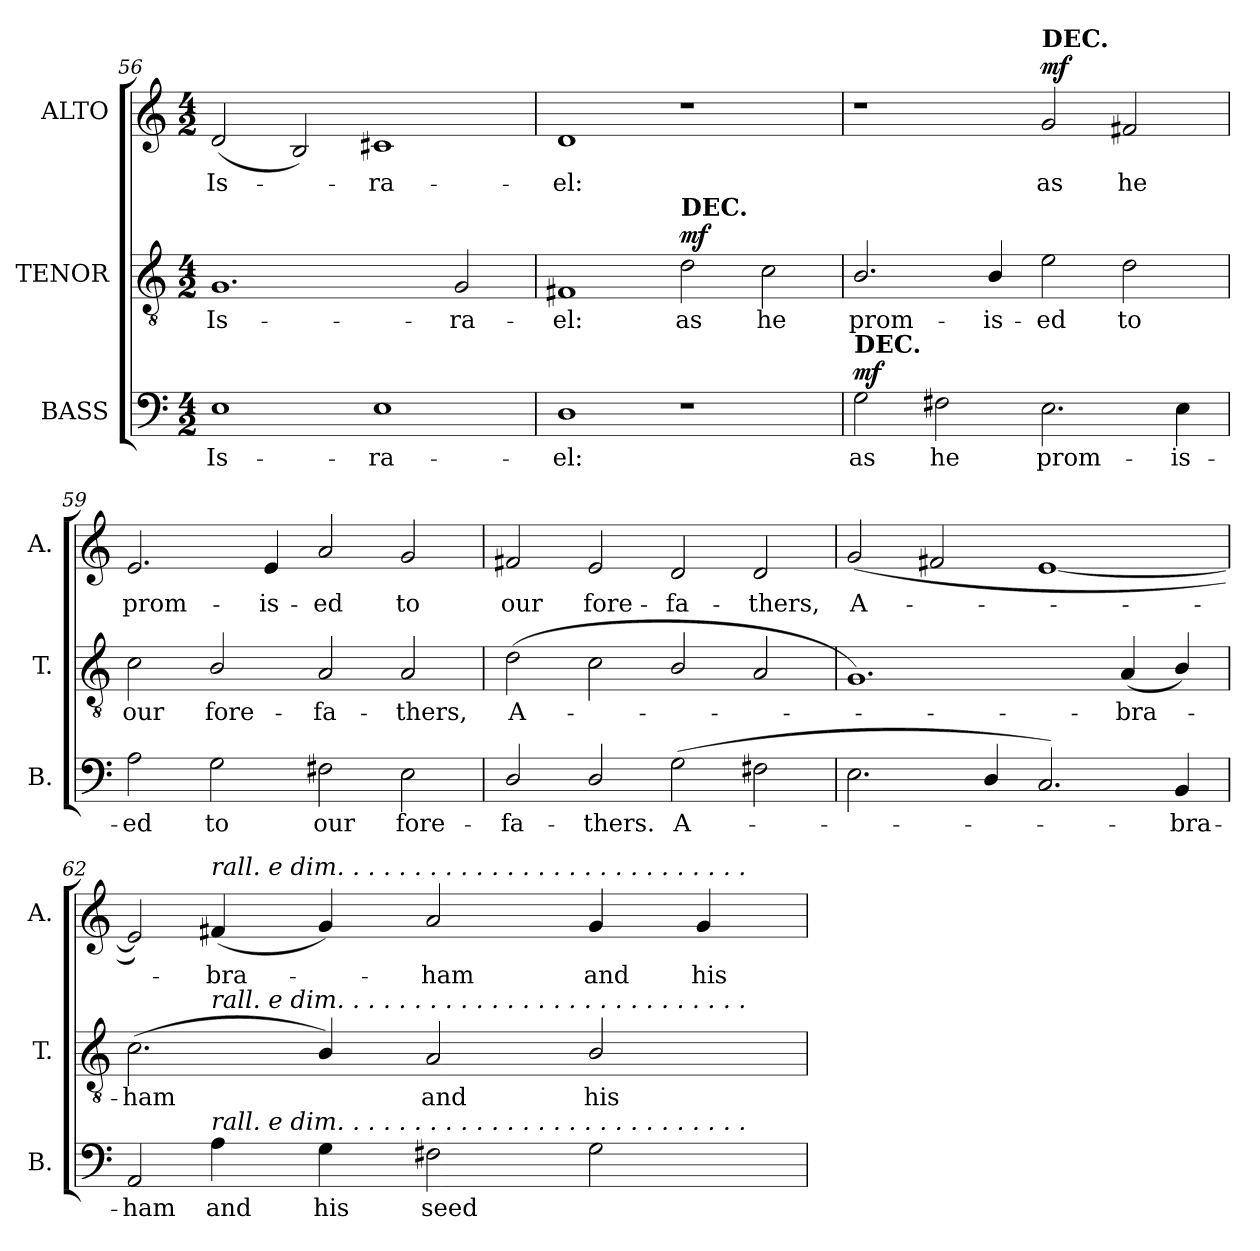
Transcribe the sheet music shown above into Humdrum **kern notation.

**kern	**text	**dynam	**kern	**text	**dynam	**kern	**text	**dynam
*part3	*part3	*part3	*part2	*part2	*part2	*part1	*part1	*part1
*staff3	*staff3	*staff3	*staff2	*staff2	*staff2	*staff1	*staff1	*staff1
*I"BASS	*	*	*I"TENOR	*	*	*I"ALTO	*	*
*I'B.	*	*	*I'T.	*	*	*I'A.	*	*
*clefF4	*	*	*clefGv2	*	*	*clefG2	*	*
*	*	*	*ITrd7c12	*	*	*	*	*
*k[]	*	*	*k[]	*	*	*k[]	*	*
*C:	*	*	*C:	*	*	*C:	*	*
*M4/2	*	*	*M4/2	*	*	*M4/2	*	*
=56	=56	=56	=56	=56	=56	=56	=56	=56
!	!LO:LY:b:color=#000000	!	!	!	!	!	!	!
!	!	!	!	!LO:LY:b:color=#000000	!	!	!	!
!	!	!	!	!	!	!	!LO:LY:b:color=#000000	!
1Ei	Is-	.	1.GGi	Is-	.	(2di/	Is-	.
.	.	.	.	.	.	2Bi/)	.	.
!	!LO:LY:b:color=#000000	!	!	!	!	!	!	!
!	!	!	!	!	!	!	!LO:LY:b:color=#000000	!
1Ei	-ra-	.	.	.	.	1c#Xi	-ra-	.
!	!	!	!	!LO:LY:b:color=#000000	!	!	!	!
.	.	.	2GGi/	-ra-	.	.	.	.
!!LO:LB:g=z
=57	=57	=57	=57	=57	=57	=57	=57	=57
!	!LO:LY:b:color=#000000	!	!	!	!	!	!	!
!	!	!	!	!LO:LY:b:color=#000000	!	!	!	!
!	!	!	!	!	!	!	!LO:LY:b:color=#000000	!
1Di	-el:	.	1FF#i	-el:	.	1di	-el:	.
!	!	!	!LO:TX:a:B:t=DEC.	!	!	!	!	!
!	!	!	!	!LO:LY:b:color=#000000	!	!	!	!
1r	.	.	2Di\	as	mf	1r	.	.
!	!	!	!	!LO:LY:b:color=#000000	!	!	!	!
.	.	.	2Ci\	he	.	.	.	.
=58	=58	=58	=58	=58	=58	=58	=58	=58
!	!LO:LY:b:color=#000000	!	!	!	!	!	!	!
!LO:TX:a:B:t=DEC.	!	!	!	!	!	!	!	!
!	!	!	!	!LO:LY:b:color=#000000	!	!	!	!
2Gi\	as	mf	2.BBi/	prom-	.	1r	.	.
!	!LO:LY:b:color=#000000	!	!	!	!	!	!	!
2F#i\	he	.	.	.	.	.	.	.
!	!	!	!	!LO:LY:b:color=#000000	!	!	!	!
.	.	.	4BBi/	-is-	.	.	.	.
!	!LO:LY:b:color=#000000	!	!	!	!	!	!	!
!	!	!	!	!LO:LY:b:color=#000000	!	!	!	!
!	!	!	!	!	!	!LO:TX:a:B:t=DEC.	!	!
!	!	!	!	!	!	!	!LO:LY:b:color=#000000	!
2.Ei\	prom-	.	2Ei\	-ed	.	2gi/	as	mf
!	!	!	!	!LO:LY:b:color=#000000	!	!	!	!
!	!	!	!	!	!	!	!LO:LY:b:color=#000000	!
.	.	.	2Di\	to	.	2f#i/	he	.
!	!LO:LY:b:color=#000000	!	!	!	!	!	!	!
4Ei\	-is-	.	.	.	.	.	.	.
=59	=59	=59	=59	=59	=59	=59	=59	=59
!	!LO:LY:b:color=#000000	!	!	!	!	!	!	!
!	!	!	!	!LO:LY:b:color=#000000	!	!	!	!
!	!	!	!	!	!	!	!LO:LY:b:color=#000000	!
2Ai\	-ed	.	2Ci\	our	.	2.ei/	prom-	.
!	!LO:LY:b:color=#000000	!	!	!	!	!	!	!
!	!	!	!	!LO:LY:b:color=#000000	!	!	!	!
2Gi\	to	.	2BBi/	fore-	.	.	.	.
!	!	!	!	!	!	!	!LO:LY:b:color=#000000	!
.	.	.	.	.	.	4ei/	-is-	.
!	!LO:LY:b:color=#000000	!	!	!	!	!	!	!
!	!	!	!	!LO:LY:b:color=#000000	!	!	!	!
!	!	!	!	!	!	!	!LO:LY:b:color=#000000	!
2F#i\	our	.	2AAi/	-fa-	.	2ai/	-ed	.
!	!LO:LY:b:color=#000000	!	!	!	!	!	!	!
!	!	!	!	!LO:LY:b:color=#000000	!	!	!	!
!	!	!	!	!	!	!	!LO:LY:b:color=#000000	!
2Ei\	fore-	.	2AAi/	-thers,	.	2gi/	to	.
=60	=60	=60	=60	=60	=60	=60	=60	=60
!	!LO:LY:b:color=#000000	!	!	!	!	!	!	!
!	!	!	!	!LO:LY:b:color=#000000	!	!	!	!
!	!	!	!	!	!	!	!LO:LY:b:color=#000000	!
2Di/	-fa-	.	(2Di\	A-	.	2f#i/	our	.
!	!LO:LY:b:color=#000000	!	!	!	!	!	!	!
!	!	!	!	!	!	!	!LO:LY:b:color=#000000	!
2Di/	-thers.	.	2Ci\	.	.	2ei/	fore-	.
!	!LO:LY:b:color=#000000	!	!	!	!	!	!	!
!	!	!	!	!	!	!	!LO:LY:b:color=#000000	!
(2Gi\	A-	.	2BBi/	.	.	2di/	-fa-	.
!	!	!	!	!	!	!	!LO:LY:b:color=#000000	!
2F#i\	.	.	2AAi/	.	.	2di/	-thers,	.
!!LO:LB:g=z
=61	=61	=61	=61	=61	=61	=61	=61	=61
!	!	!	!	!	!	!	!LO:LY:b:color=#000000	!
2.Ei\	.	.	1.GGi)	.	.	(2gi/	A-	.
.	.	.	.	.	.	2f#i/	.	.
4Di/	.	.	.	.	.	.	.	.
2.Ci/)	.	.	.	.	.	[1ei	.	.
!	!	!	!	!LO:LY:b:color=#000000	!	!	!	!
.	.	.	(4AAi/	-bra-	.	.	.	.
!	!LO:LY:b:color=#000000	!	!	!	!	!	!	!
4BBi/	-bra-	.	4BBi/)	.	.	.	.	.
=62	=62	=62	=62	=62	=62	=62	=62	=62
!	!LO:LY:b:color=#000000	!	!	!	!	!	!	!
!	!	!	!	!LO:LY:b:color=#000000	!	!	!	!
*	*	*	*^	*	*	*	*	*
2AAi/	-ham	.	(2.Ci\	2ryy	-ham	.	2ei/])	.	.
!	!LO:LY:b:color=#000000	!	!	!	!	!	!	!	!
!	!	!	!	!	!	!	!LO:TX:a:i:t=rall. e dim.  .  .  .  .  .  .  .  .  .  .  .  .  .  .  .  .  .  .  .  .  .  .  .  .  .   .	!	!
!	!	!	!	!LO:TX:a:i:t=rall. e dim.  .  .  .  .  .  .  .  .  .  .  .  .  .  .  .  .  .  .  .  .  .  .  .  .  .   .	!	!	!	!	!
!LO:TX:a:i:t=rall. e dim.  .  .  .  .  .  .  .  .  .  .  .  .  .  .  .  .  .  .  .  .  .  .  .  .  .  .	!	!	!	!	!	!	!	!	!
!	!	!	!	!	!	!	!	!LO:LY:b:color=#000000	!
4Ai\	and	.	.	1.ryy	.	.	(4f#i/	-bra-	.
!	!LO:LY:b:color=#000000	!	!	!	!	!	!	!	!
4Gi\	his	.	4BBi/)	.	.	.	4gi/)	.	.
!	!LO:LY:b:color=#000000	!	!	!	!	!	!	!	!
!	!	!	!	!	!LO:LY:b:color=#000000	!	!	!	!
!	!	!	!	!	!	!	!	!LO:LY:b:color=#000000	!
2F#i\	seed	.	2AAi/	.	and	.	2ai/	-ham	.
!	!	!	!	!	!LO:LY:b:color=#000000	!	!	!	!
!	!	!	!	!	!	!	!	!LO:LY:b:color=#000000	!
2Gi\	.	.	2BBi/	.	his	.	4gi/	and	.
!	!	!	!	!	!	!	!	!LO:LY:b:color=#000000	!
.	.	.	.	.	.	.	4gi/	his	.
*	*	*	*v	*v	*	*	*	*	*
=	=	=	=	=	=	=	=	=
*-	*-	*-	*-	*-	*-	*-	*-	*-
